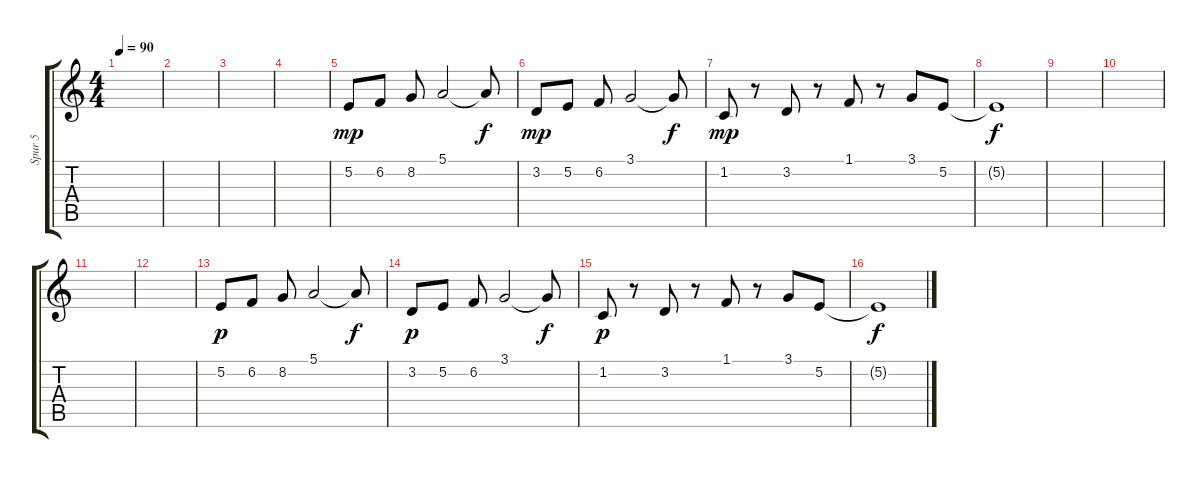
\track ("Spur 5" "Spur 5") {instrument choiraahs}
\staff {score tabs}
\tuning (E4 B3 G3 D3 A2 E2) {hide}
\ts (4 4)
\tempo 90
\clef g2
\ks c
|
|
|
|
5.2.8{dy mp} 6.2.8 8.2.8 5.1.2 5.1{t}.8{dy f} |
3.2.8{dy mp} 5.2.8 6.2.8 3.1.2 3.1{t}.8{dy f} |
1.2.8{dy mp} r.8 3.2.8 r.8 1.1.8 r.8 3.1.8 5.2.8 |
5.2{t}.1{dy f} |
|
|
|
|
5.2.8{dy p} 6.2.8 8.2.8 5.1.2 5.1{t}.8{dy f} |
3.2.8{dy p} 5.2.8 6.2.8 3.1.2 3.1{t}.8{dy f} |
1.2.8{dy p} r.8 3.2.8 r.8 1.1.8 r.8 3.1.8 5.2.8 |
5.2{t}.1{dy f}
